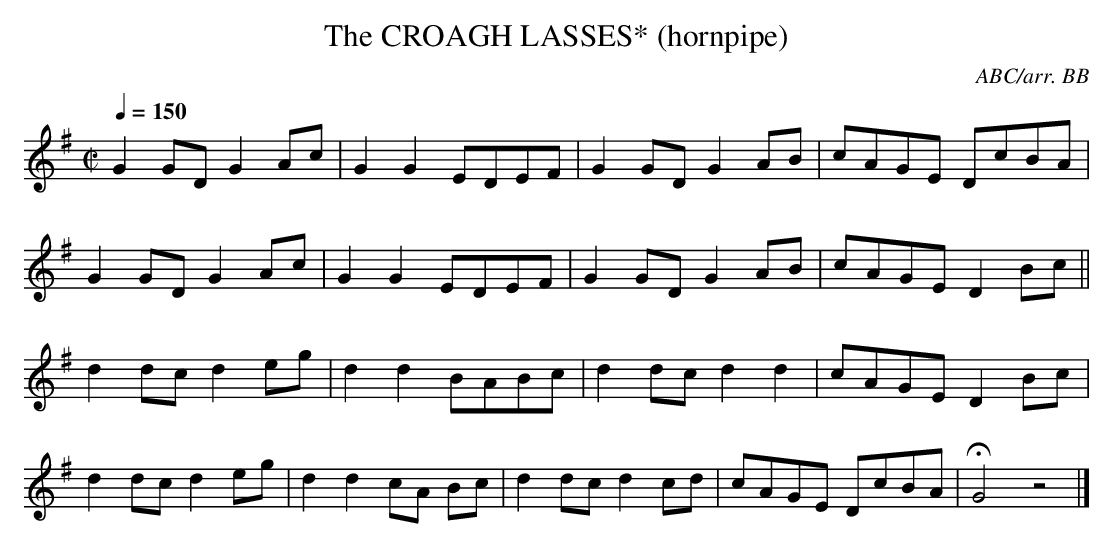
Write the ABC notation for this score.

X:1
T:CROAGH LASSES* (hornpipe), The
C:ABC/arr. BB
Q:1/4=150
L:1/8
M:C|
K:G
G2GD G2 Ac|G2G2 EDEF|G2GD G2AB|cAGE DcBA|
G2GD G2 Ac|G2G2 EDEF|G2GD G2AB|cAGE D2Bc||
d2dc d2 eg|d2d2 BABc|d2dc d2d2|cAGE D2Bc|
d2dc d2 eg|d2d2 cA Bc|d2dc d2cd|cAGE DcBA|HG4z4|]
